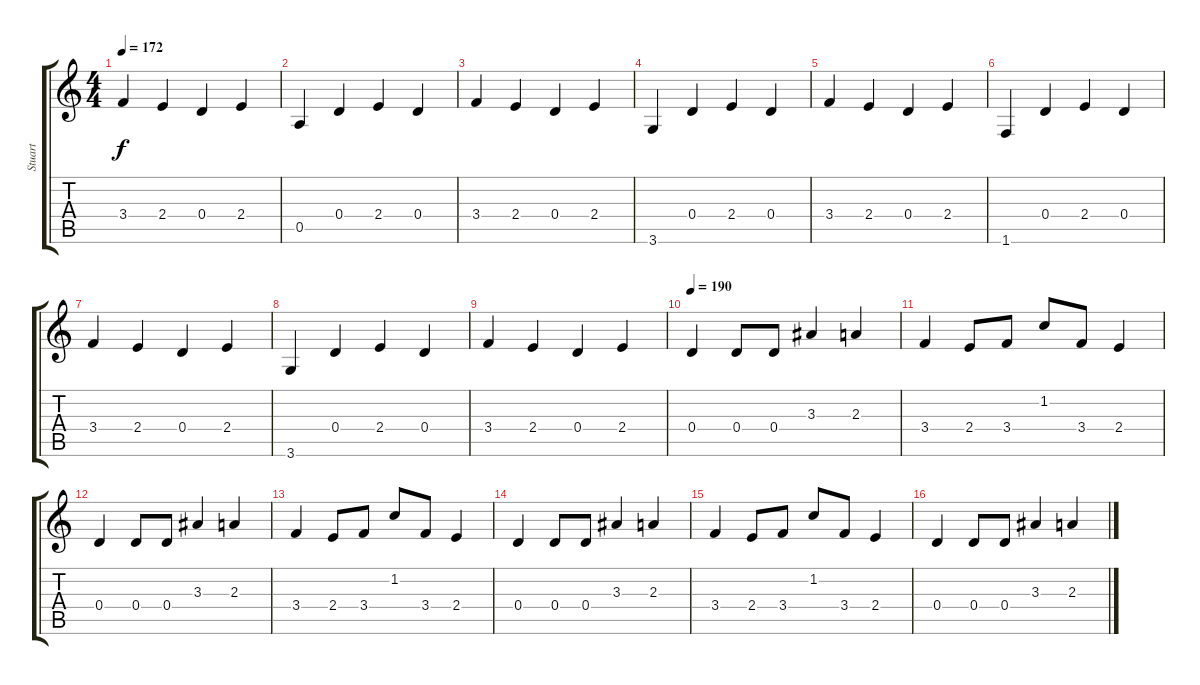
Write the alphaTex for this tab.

\track ("Stuart" "Stuart") {instrument distortionguitar}
\staff {score tabs}
\tuning (E4 B3 G3 D3 A2 E2) {hide}
\ts (4 4)
\tempo 172
\clef g2
\ks c
3.4.4{dy f} 2.4.4 0.4.4 2.4.4 |
0.5.4 0.4.4 2.4.4 0.4.4 |
3.4.4 2.4.4 0.4.4 2.4.4 |
3.6.4 0.4.4 2.4.4 0.4.4 |
3.4.4 2.4.4 0.4.4 2.4.4 |
1.6.4 0.4.4 2.4.4 0.4.4 |
3.4.4 2.4.4 0.4.4 2.4.4 |
3.6.4 0.4.4 2.4.4 0.4.4 |
3.4.4 2.4.4 0.4.4 2.4.4 |
\tempo 190
0.4.4 0.4.8 0.4.8 3.3.4 2.3.4 |
3.4.4 2.4.8 3.4.8 1.2.8 3.4.8 2.4.4 |
0.4.4 0.4.8 0.4.8 3.3.4 2.3.4 |
3.4.4 2.4.8 3.4.8 1.2.8 3.4.8 2.4.4 |
0.4.4 0.4.8 0.4.8 3.3.4 2.3.4 |
3.4.4 2.4.8 3.4.8 1.2.8 3.4.8 2.4.4 |
0.4.4 0.4.8 0.4.8 3.3.4 2.3.4
